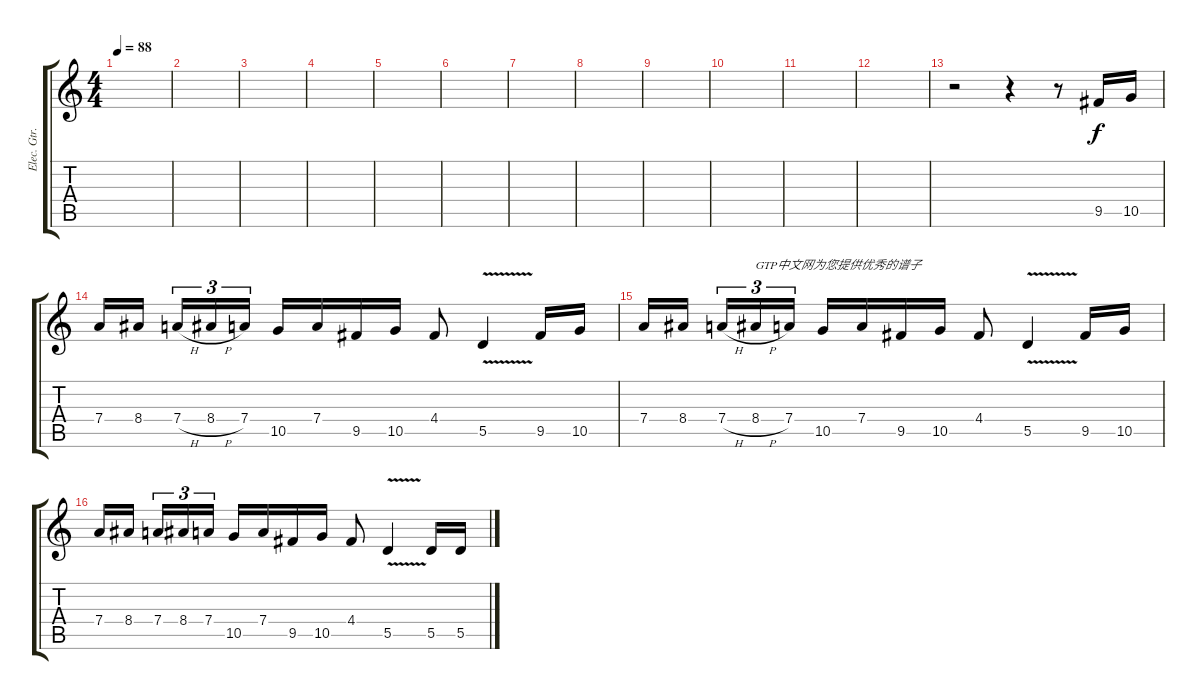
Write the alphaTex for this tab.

\track ("Elec. Gtr. 3" "Elec. Gtr.") {instrument distortionguitar}
\staff {score tabs}
\tuning (E4 B3 G3 D3 A2 E2) {hide}
\ts (4 4)
\tempo 88
\clef g2
\ks c
|
|
|
|
|
|
|
|
|
|
|
|
r.2 r.4 r.8 9.5.16 10.5.16 |
7.4.16 8.4.16 7.4{h}.16{tu (3 2)} 8.4{h}.16{tu (3 2)} 7.4.16{tu (3 2)} 10.5.16 7.4.16 9.5.16 10.5.16 4.4.8 5.5{v}.4 9.5.16 10.5.16 |
7.4.16 8.4.16 7.4{h}.16{tu (3 2)} 8.4{h}.16{tu (3 2) txt "GTP中文网为您提供优秀的谱子"} 7.4.16{tu (3 2)} 10.5.16 7.4.16 9.5.16 10.5.16 4.4.8 5.5{v}.4 9.5.16 10.5.16 |
7.4.16 8.4.16 7.4.16{tu (3 2)} 8.4.16{tu (3 2)} 7.4.16{tu (3 2)} 10.5.16 7.4.16 9.5.16 10.5.16 4.4.8 5.5{v}.4 5.5.16 5.5.16
